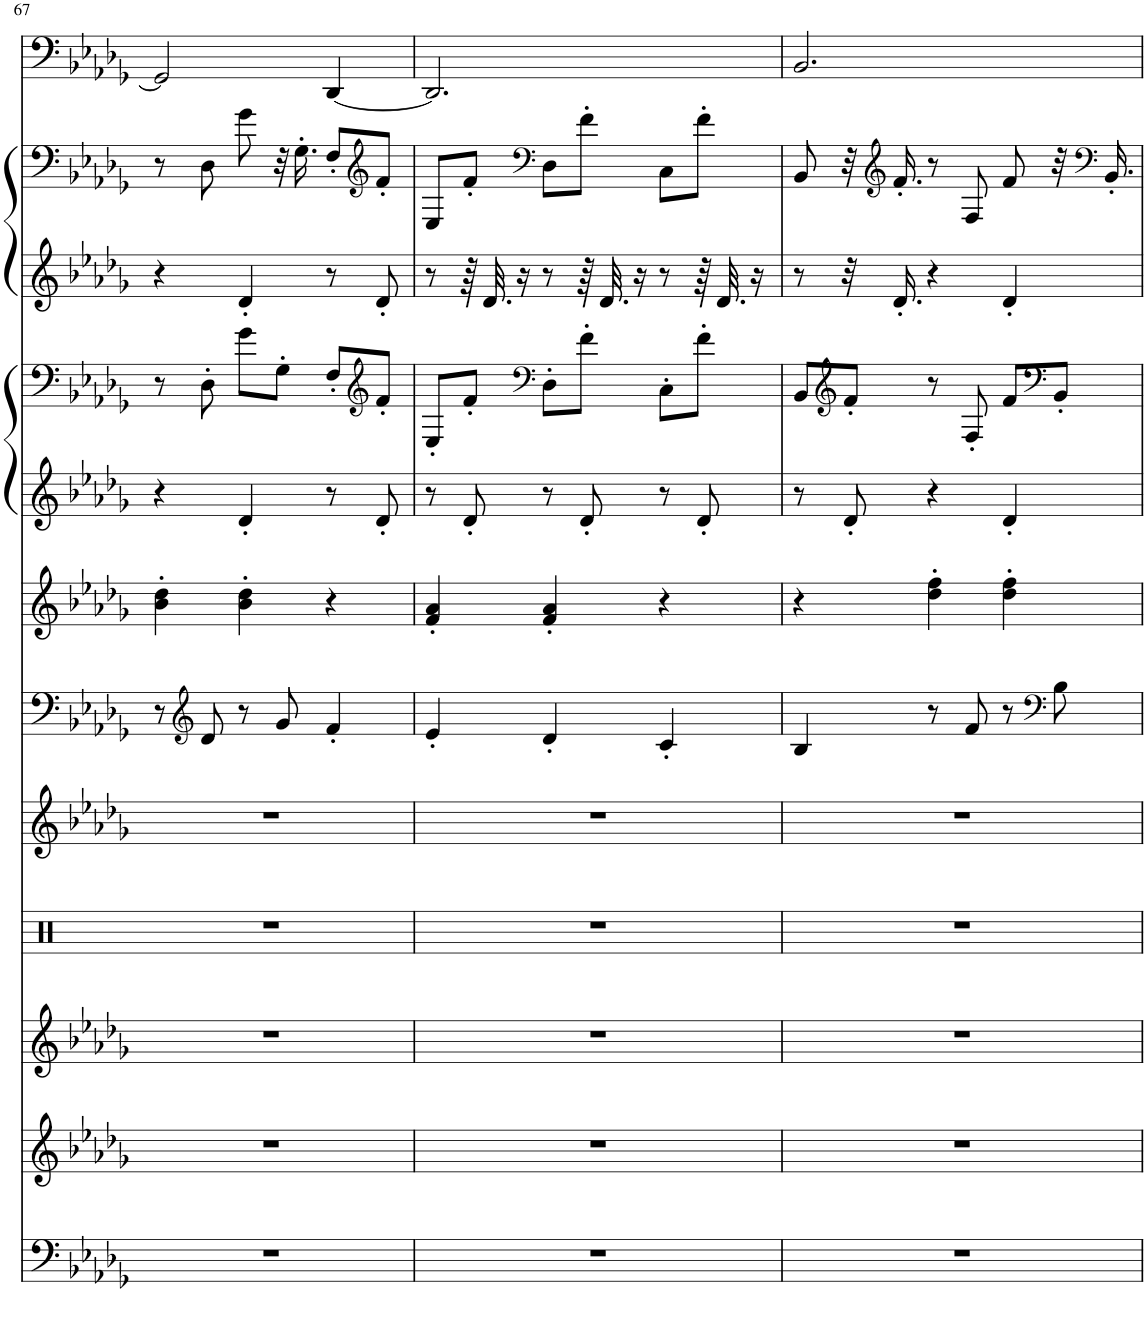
**kern	**kern	**kern	**kern	**kern	**kern	**kern	**kern	**kern	**kern	**kern	**kern
*part10	*part9	*part8	*part7	*part6	*part5	*part4	*part3	*part3	*part2	*part2	*part1
*staff12	*staff11	*staff10	*staff9	*staff8	*staff7	*staff6	*staff5	*staff4	*staff3	*staff2	*staff1
*I"Alto Sax, ru@euronet.nl	*I"Flute, Ron Uiterwijk	*I"Clarinet, Converted to XG	*I"Percussion	*I"Jazz Guitar	*I"E.Piano 2	*I"Clav.	*I"Harpsichord	*	*I"Harpsichord	*	*I"Fretless Bass
*I'A Sax	*I'Fl	*I'Cl	*	*	*I'E.Pno	*I'Clv	*I'Hpschd	*	*I'Hpschd	*	*
!!LO:PB:g=z
*clefF4	*clefG2	*clefG2	*clefX	*clefG2	*clefF4	*clefG2	*clefG2	*clefF4	*clefG2	*clefF4	*clefF4
*Trd5c9	*	*Trd1c2	*	*	*	*	*	*	*	*	*
*k[b-e-a-d-g-]	*k[b-e-a-d-g-]	*k[b-e-a-d-g-]	*k[]	*k[b-e-a-d-g-]	*k[b-e-a-d-g-]	*k[b-e-a-d-g-]	*k[b-e-a-d-g-]	*k[b-e-a-d-g-]	*k[b-e-a-d-g-]	*k[b-e-a-d-g-]	*k[b-e-a-d-g-]
*M3/4	*M3/4	*M3/4	*M3/4	*M3/4	*M3/4	*M3/4	*M3/4	*M3/4	*M3/4	*M3/4	*M3/4
=67	=67	=67	=67	=67	=67	=67	=67	=67	=67	=67	=67
2.r	2.r	2.r	2.r	2.r	8r	4b-\' 4dd-\'	4r	8r	4r	8r	2GG-/]
*	*	*	*	*	*clefG2	*	*	*	*	*	*
.	.	.	.	.	8d-/	.	.	8D-'\	.	8D-\	.
.	.	.	.	.	8r	4b-\' 4dd-\'	4d-'/	8g-\L	4d-'/	8g-\	.
.	.	.	.	.	8g-/	.	.	8G-'\J	.	32r	.
.	.	.	.	.	.	.	.	.	.	16.G-'\	.
.	.	.	.	.	4f'/	4r	8r	8F'/L	8r	8F'/L	[4DD-/
*	*	*	*	*	*	*	*	*clefG2	*	*clefG2	*
.	.	.	.	.	.	.	8d-'/	8f'/J	8d-'/	8f'/J	.
=68	=68	=68	=68	=68	=68	=68	=68	=68	=68	=68	=68
2.r	2.r	2.r	2.r	2.r	4e-'/	4f/' 4a-/'	8r	8E-'/L	8r	8E-/L	2.DD-/]
.	.	.	.	.	.	.	8d-'/	8f'/J	64r	8f'/J	.
.	.	.	.	.	.	.	.	.	32.d-/	.	.
.	.	.	.	.	.	.	.	.	16r	.	.
*	*	*	*	*	*	*	*	*clefF4	*	*clefF4	*
.	.	.	.	.	4d-'/	4f/' 4a-/'	8r	8D-'\L	8r	8D-\L	.
.	.	.	.	.	.	.	8d-'/	8f'\J	64r	8f'\J	.
.	.	.	.	.	.	.	.	.	32.d-/	.	.
.	.	.	.	.	.	.	.	.	16r	.	.
.	.	.	.	.	4c'/	4r	8r	8C'\L	8r	8C\L	.
.	.	.	.	.	.	.	8d-'/	8f'\J	64r	8f'\J	.
.	.	.	.	.	.	.	.	.	32.d-/	.	.
.	.	.	.	.	.	.	.	.	16r	.	.
=69	=69	=69	=69	=69	=69	=69	=69	=69	=69	=69	=69
2.r	2.r	2.r	2.r	2.r	4B-/	4r	8r	8BB-/L	8r	8BB-/	2.BB-/
*	*	*	*	*	*	*	*	*clefG2	*	*	*
.	.	.	.	.	.	.	8d-'/	8f'/J	32r	32r	.
*	*	*	*	*	*	*	*	*	*	*clefG2	*
.	.	.	.	.	.	.	.	.	16.d-'/	16.f'/	.
.	.	.	.	.	8r	4dd-\' 4ff\'	4r	8r	4r	8r	.
.	.	.	.	.	8f/	.	.	8F'/	.	8F/	.
.	.	.	.	.	8r	4dd-\' 4ff\'	4d-'/	8f/L	4d-'/	8f/	.
*	*	*	*	*	*clefF4	*	*	*clefF4	*	*	*
.	.	.	.	.	8B-\	.	.	8BB-'/J	.	32r	.
*	*	*	*	*	*	*	*	*	*	*clefF4	*
.	.	.	.	.	.	.	.	.	.	16.BB-'/	.
=	=	=	=	=	=	=	=	=	=	=	=
*-	*-	*-	*-	*-	*-	*-	*-	*-	*-	*-	*-
